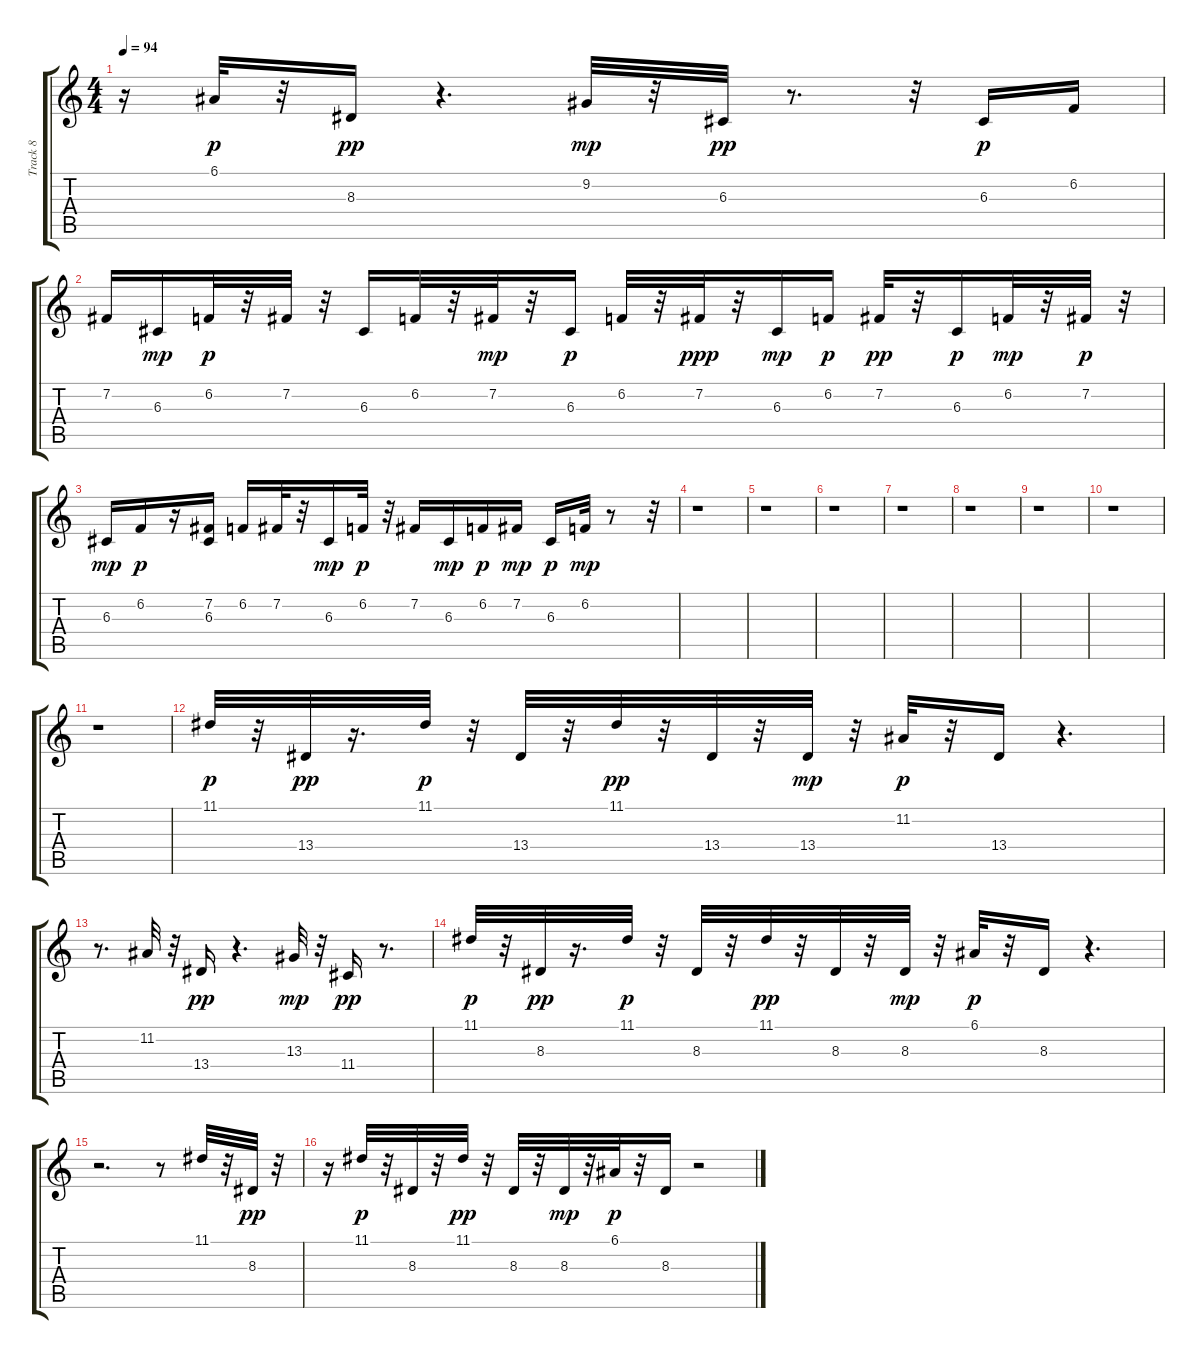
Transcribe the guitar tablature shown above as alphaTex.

\track ("Track 8" "Track 8") {instrument orchestralharp}
\staff {score tabs}
\tuning (E4 B3 G3 D3 A2 E2) {hide}
\ts (4 4)
\tempo 94
\clef g2
\ks c
r.16{dy p} 6.1.32 r.32 8.3.16{dy pp} r.4{d} 9.2.32{dy mp} r.32 6.3.32{dy pp} r.8{d} r.32 6.3.16{dy p} 6.2.16 |
7.2.16 6.3.16{dy mp} 6.2.32{dy p} r.32 7.2.32 r.32 6.3.16 6.2.32 r.32 7.2.32{dy mp} r.32 6.3.16{dy p} 6.2.32 r.32 7.2.32{dy ppp} r.32 6.3.16{dy mp} 6.2.16{dy p} 7.2.32{dy pp} r.32 6.3.16{dy p} 6.2.32{dy mp} r.32 7.2.32{dy p} r.32 |
6.3.16{dy mp} 6.2.16{dy p} r.16 (7.2 6.3).16 6.2.16 7.2.32 r.32 6.3.16{dy mp} 6.2.32{dy p} r.32 7.2.16 6.3.16{dy mp} 6.2.16{dy p} 7.2.16{dy mp} 6.3.16{dy p} 6.2.32{dy mp} r.8 r.32 |
r.1 |
r.1 |
r.1 |
r.1 |
r.1 |
r.1 |
r.1 |
r.1 |
11.1.32{dy p} r.32 13.4.32{dy pp} r.16{d} 11.1.32{dy p} r.32 13.4.32 r.32 11.1.32{dy pp} r.32 13.4.32 r.32 13.4.32{dy mp} r.32 11.2.32{dy p} r.32 13.4.16 r.4{d} |
r.8{d} 11.2.32 r.32 13.4.16{dy pp} r.4{d} 13.3.32{dy mp} r.32 11.4.16{dy pp} r.8{d} |
11.1.32{dy p} r.32 8.3.32{dy pp} r.16{d} 11.1.32{dy p} r.32 8.3.32 r.32 11.1.32{dy pp} r.32 8.3.32 r.32 8.3.32{dy mp} r.32 6.1.32{dy p} r.32 8.3.16 r.4{d} |
r.2{d} r.8 11.1.32 r.32 8.3.32{dy pp} r.32 |
r.16 11.1.32{dy p} r.32 8.3.32 r.32 11.1.32{dy pp} r.32 8.3.32 r.32 8.3.32{dy mp} r.32 6.1.32{dy p} r.32 8.3.16 r.2
